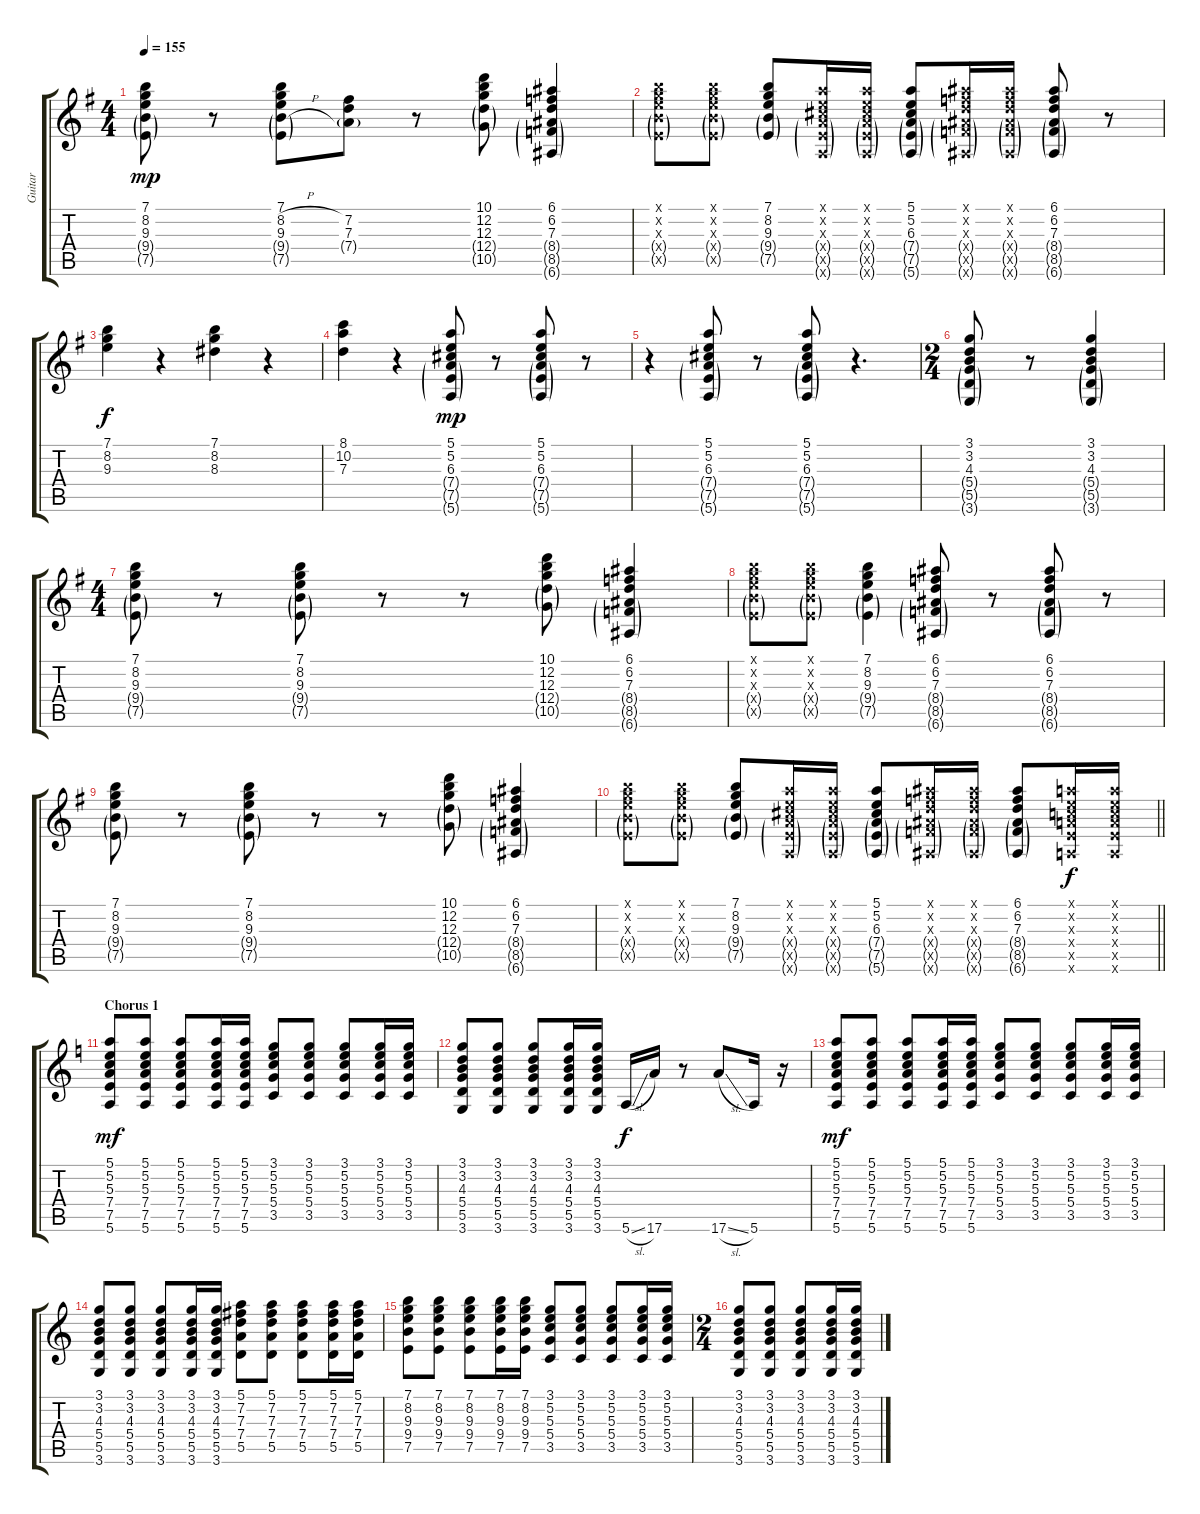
\track ("Guitar" "Guitar") {instrument distortionguitar}
\staff {score tabs}
\tuning (E4 B3 G3 D3 A2 E2) {hide}
\ts (4 4)
\tempo 155
\clef g2
\ks eminor
(7.1 8.2 9.3 9.4{g} 7.5{g}).8{dy mp} r.8 (7.1 8.2{h} 9.3{h} 9.4{h g} 7.5{g}).8 (7.2 7.3 7.4{g}).8 r.8 (10.1 12.2 12.3 12.4{g} 10.5{g}).8 (6.1 6.2 7.3 8.4{g} 8.5{g} 6.6{g}).4 |
(7.1{x} 8.2{x} 9.3{x} 9.4{g x} 7.5{g x}).8 (7.1{x} 8.2{x} 9.3{x} 9.4{g x} 7.5{g x}).8 (7.1 8.2 9.3 9.4{g} 7.5{g}).8 (5.1{x} 5.2{x} 6.3{x} 7.4{g x} 7.5{g x} 5.6{g x}).16 (5.1{x} 5.2{x} 6.3{x} 7.4{g x} 7.5{g x} 5.6{g x}).16 (5.1 5.2 6.3 7.4{g} 7.5{g} 5.6{g}).8 (6.1{x} 6.2{x} 7.3{x} 8.4{g x} 8.5{g x} 6.6{g x}).16 (6.1{x} 6.2{x} 7.3{x} 8.4{g x} 8.5{g x} 6.6{g x}).16 (6.1 6.2 7.3 8.4{g} 8.5{g} 6.6{g}).8 r.8 |
(7.1 8.2 9.3).4{dy f} r.4 (7.1 8.2 8.3).4 r.4 |
(8.1 10.2 7.3).4 r.4 (5.1 5.2 6.3 7.4{g} 7.5{g} 5.6{g}).8{dy mp} r.8 (5.1 5.2 6.3 7.4{g} 7.5{g} 5.6{g}).8 r.8 |
r.4 (5.1 5.2 6.3 7.4{g} 7.5{g} 5.6{g}).8 r.8 (5.1 5.2 6.3 7.4{g} 7.5{g} 5.6{g}).8 r.4{d} |
\ts (2 4)
(3.1 3.2 4.3 5.4{g} 5.5{g} 3.6{g}).8 r.8 (3.1 3.2 4.3 5.4{g} 5.5{g} 3.6{g}).4 |
\ts (4 4)
(7.1 8.2 9.3 9.4{g} 7.5{g}).8 r.8 (7.1 8.2 9.3 9.4{g} 7.5{g}).8 r.8 r.8 (10.1 12.2 12.3 12.4{g} 10.5{g}).8 (6.1 6.2 7.3 8.4{g} 8.5{g} 6.6{g}).4 |
(7.1{x} 8.2{x} 9.3{x} 9.4{g x} 7.5{g x}).8 (7.1{x} 8.2{x} 9.3{x} 9.4{g x} 7.5{g x}).8 (7.1 8.2 9.3 9.4{g} 7.5{g}).4 (6.1 6.2 7.3 8.4{g} 8.5{g} 6.6{g}).8 r.8 (6.1 6.2 7.3 8.4{g} 8.5{g} 6.6{g}).8 r.8 |
(7.1 8.2 9.3 9.4{g} 7.5{g}).8 r.8 (7.1 8.2 9.3 9.4{g} 7.5{g}).8 r.8 r.8 (10.1 12.2 12.3 12.4{g} 10.5{g}).8 (6.1 6.2 7.3 8.4{g} 8.5{g} 6.6{g}).4 |
\barLineRight lightlight
(7.1{x} 8.2{x} 9.3{x} 9.4{g x} 7.5{g x}).8 (7.1{x} 8.2{x} 9.3{x} 9.4{g x} 7.5{g x}).8 (7.1 8.2 9.3 9.4{g} 7.5{g}).8 (5.1{x} 5.2{x} 6.3{x} 7.4{g x} 7.5{g x} 5.6{g x}).16 (5.1{x} 5.2{x} 6.3{x} 7.4{g x} 7.5{g x} 5.6{g x}).16 (5.1 5.2 6.3 7.4{g} 7.5{g} 5.6{g}).8 (6.1{x} 6.2{x} 7.3{x} 8.4{g x} 8.5{g x} 6.6{g x}).16 (6.1{x} 6.2{x} 7.3{x} 8.4{g x} 8.5{g x} 6.6{g x}).16 (6.1 6.2 7.3 8.4{g} 8.5{g} 6.6{g}).8 (5.1{x} 5.2{x} 5.3{x} 7.4{x} 7.5{x} 5.6{x}).16{dy f instrument distortionguitar} (5.1{x} 5.2{x} 5.3{x} 7.4{x} 7.5{x} 5.6{x}).16 |
\section ("" "Chorus 1")
\ks aminor
(5.1 5.2 5.3 7.4 7.5 5.6).8{dy mf} (5.1 5.2 5.3 7.4 7.5 5.6).8 (5.1 5.2 5.3 7.4 7.5 5.6).8 (5.1 5.2 5.3 7.4 7.5 5.6).16 (5.1 5.2 5.3 7.4 7.5 5.6).16 (3.1 5.2 5.3 5.4 3.5).8 (3.1 5.2 5.3 5.4 3.5).8 (3.1 5.2 5.3 5.4 3.5).8 (3.1 5.2 5.3 5.4 3.5).16 (3.1 5.2 5.3 5.4 3.5).16 |
(3.1 3.2 4.3 5.4 5.5 3.6).8 (3.1 3.2 4.3 5.4 5.5 3.6).8 (3.1 3.2 4.3 5.4 5.5 3.6).8 (3.1 3.2 4.3 5.4 5.5 3.6).16 (3.1 3.2 4.3 5.4 5.5 3.6).16 5.6{sl}.16{dy f} 17.6.16 r.8 17.6{sl}.8 5.6.16 r.16 |
(5.1 5.2 5.3 7.4 7.5 5.6).8{dy mf} (5.1 5.2 5.3 7.4 7.5 5.6).8 (5.1 5.2 5.3 7.4 7.5 5.6).8 (5.1 5.2 5.3 7.4 7.5 5.6).16 (5.1 5.2 5.3 7.4 7.5 5.6).16 (3.1 5.2 5.3 5.4 3.5).8 (3.1 5.2 5.3 5.4 3.5).8 (3.1 5.2 5.3 5.4 3.5).8 (3.1 5.2 5.3 5.4 3.5).16 (3.1 5.2 5.3 5.4 3.5).16 |
(3.1 3.2 4.3 5.4 5.5 3.6).8 (3.1 3.2 4.3 5.4 5.5 3.6).8 (3.1 3.2 4.3 5.4 5.5 3.6).8 (3.1 3.2 4.3 5.4 5.5 3.6).16 (3.1 3.2 4.3 5.4 5.5 3.6).16 (5.1 7.2 7.3 7.4 5.5).8 (5.1 7.2 7.3 7.4 5.5).8 (5.1 7.2 7.3 7.4 5.5).8 (5.1 7.2 7.3 7.4 5.5).16 (5.1 7.2 7.3 7.4 5.5).16 |
(7.1 8.2 9.3 9.4 7.5).8 (7.1 8.2 9.3 9.4 7.5).8 (7.1 8.2 9.3 9.4 7.5).8 (7.1 8.2 9.3 9.4 7.5).16 (7.1 8.2 9.3 9.4 7.5).16 (3.1 5.2 5.3 5.4 3.5).8 (3.1 5.2 5.3 5.4 3.5).8 (3.1 5.2 5.3 5.4 3.5).8 (3.1 5.2 5.3 5.4 3.5).16 (3.1 5.2 5.3 5.4 3.5).16 |
\ts (2 4)
(3.1 3.2 4.3 5.4 5.5 3.6).8 (3.1 3.2 4.3 5.4 5.5 3.6).8 (3.1 3.2 4.3 5.4 5.5 3.6).8 (3.1 3.2 4.3 5.4 5.5 3.6).16 (3.1 3.2 4.3 5.4 5.5 3.6).16
